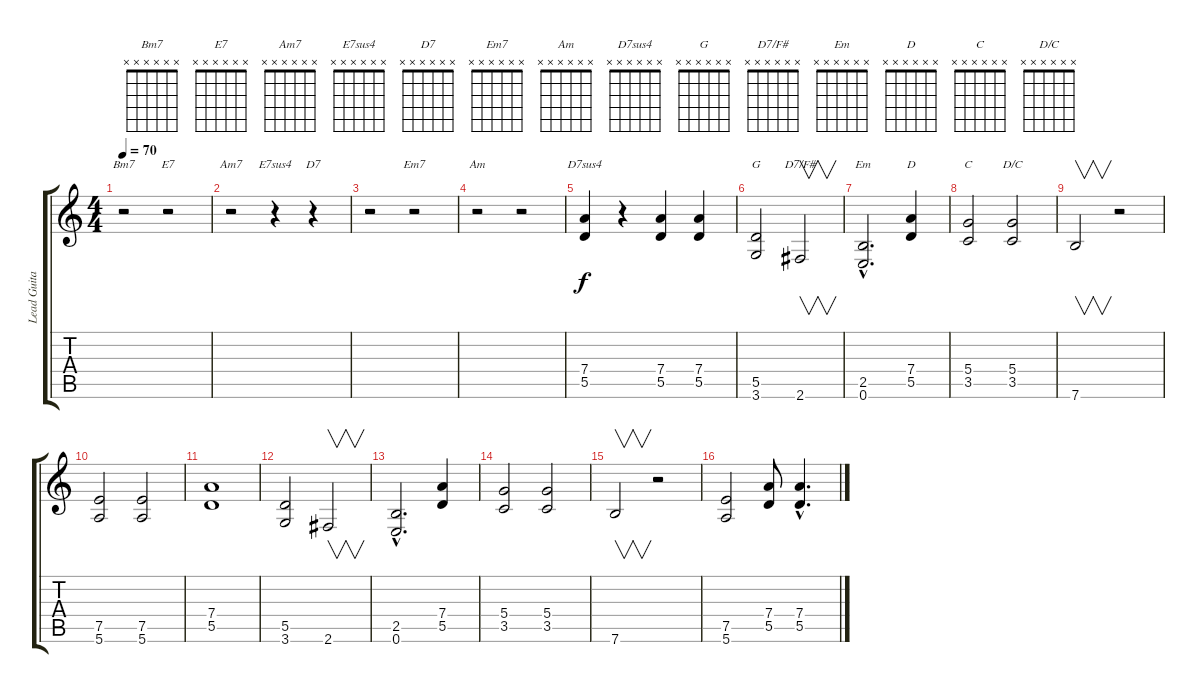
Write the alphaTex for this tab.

\track ("Lead Guitar" "Lead Guita") {instrument overdrivenguitar}
\staff {score tabs}
\tuning (E4 B3 G3 D3 A2 E2) {hide}
\chord ("Bm7" x x x x x x) {firstfret 0}
\chord ("E7" x x x x x x) {firstfret 0}
\chord ("Am7" x x x x x x) {firstfret 0}
\chord ("E7sus4" x x x x x x) {firstfret 0}
\chord ("D7" x x x x x x) {firstfret 0}
\chord ("Em7" x x x x x x) {firstfret 0}
\chord ("Am" x x x x x x) {firstfret 0}
\chord ("D7sus4" x x x x x x) {firstfret 0}
\chord ("G" x x x x x x) {firstfret 0}
\chord ("D7/F#" x x x x x x) {firstfret 0}
\chord ("Em" x x x x x x) {firstfret 0}
\chord ("D" x x x x x x) {firstfret 0}
\chord ("C" x x x x x x) {firstfret 0}
\chord ("D/C" x x x x x x) {firstfret 0}
\ts (4 4)
\tempo 70
\clef g2
\ks c
r.2{ch "Bm7" dy f} r.2{ch "E7"} |
r.2{ch "Am7"} r.4{ch "E7sus4"} r.4{ch "D7"} |
r.2 r.2{ch "Em7"} |
r.2{ch "Am"} r.2 |
(7.4 5.5).4{ch "D7sus4"} r.4 (7.4 5.5).4 (7.4 5.5).4 |
(5.5 3.6).2{ch "G"} 2.6.2{v ch "D7/F#"} |
(2.5{hac} 0.6{hac}).2{d ch "Em"} (7.4 5.5).4{ch "D"} |
(5.4 3.5).2{ch "C"} (5.4 3.5).2{ch "D/C"} |
7.6.2{v} r.2 |
(7.5 5.6).2 (7.5 5.6).2 |
(7.4 5.5).1 |
(5.5 3.6).2 2.6.2{v} |
(2.5{hac} 0.6{hac}).2{d} (7.4 5.5).4 |
(5.4 3.5).2 (5.4 3.5).2 |
7.6.2{v} r.2 |
(7.5 5.6).2 (7.4 5.5).8 (7.4{hac} 5.5{hac}).4{d}
